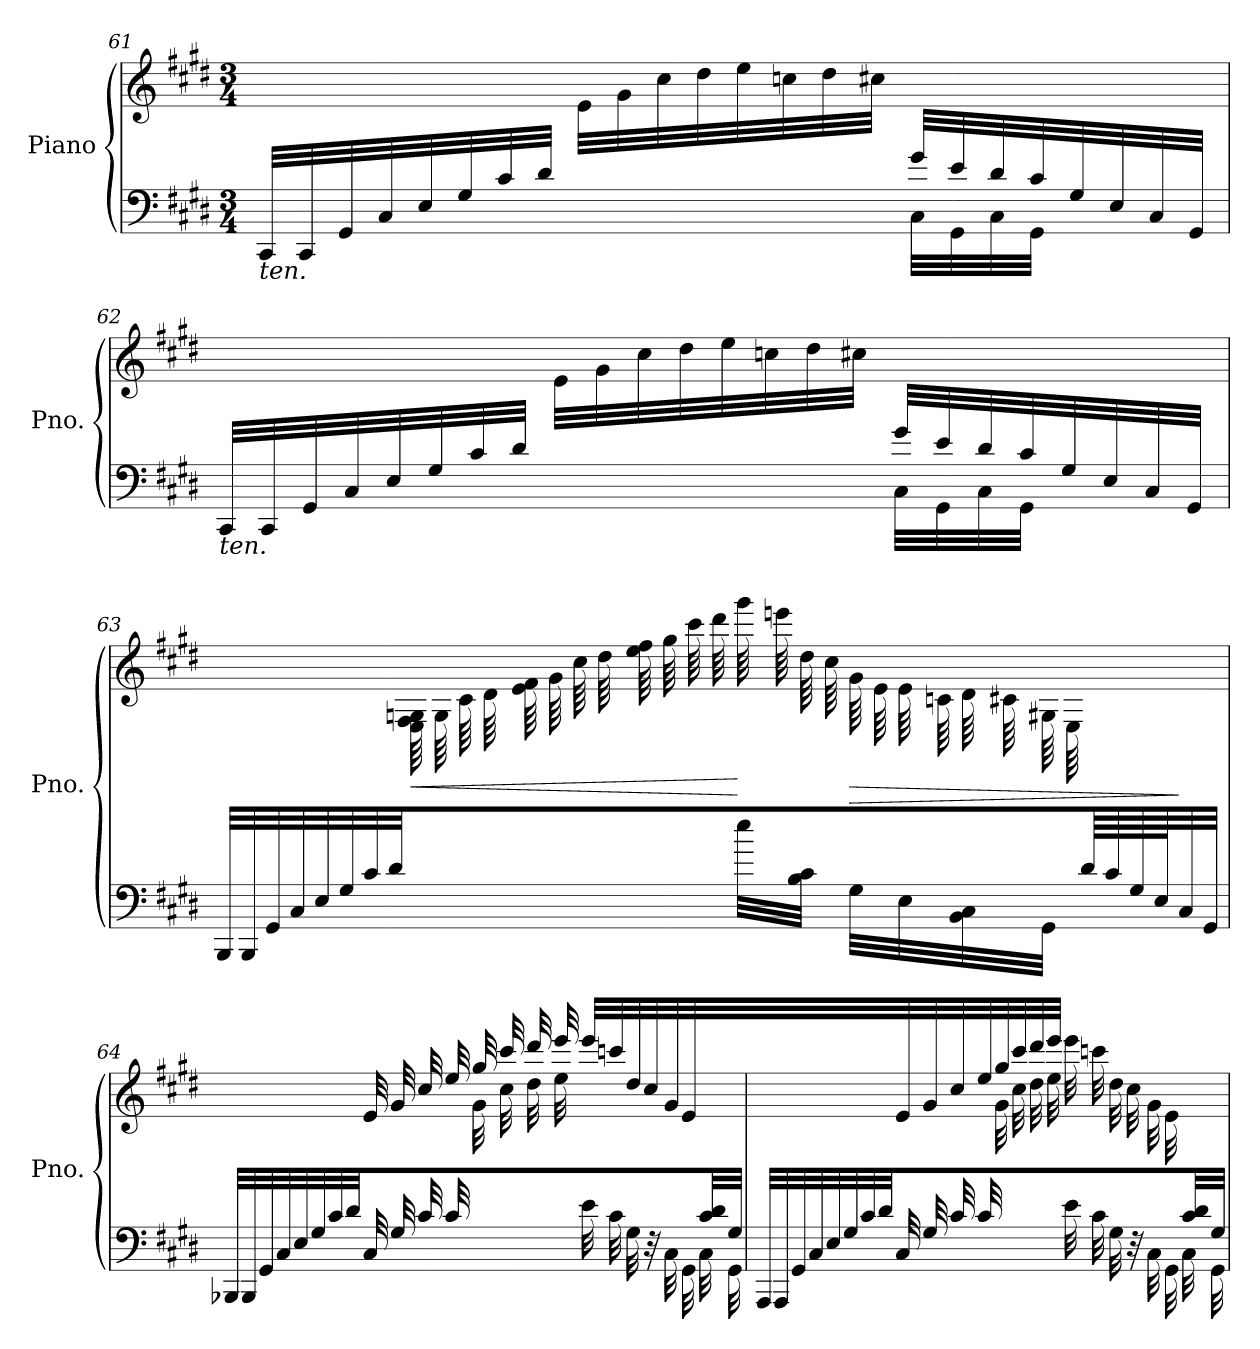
**kern	**kern	**dynam
*part1	*part1	*part1
*staff2	*staff1	*staff1/2
*I"Piano	*	*
*I'Pno.	*	*
!!LO:LB:g=z
*clefF4	*clefG2	*
*k[f#c#g#d#]	*k[f#c#g#d#]	*
*M3/4	*M3/4	*
=61	=61	=61
*^	*^	*
!LO:TX:b:i:t=ten.	!	!	!	!
32CC#/LLL	2ryy	2.ryy	4ryy	.
32CC#/	.	.	.	.
32GG#/	.	.	.	.
32C#/	.	.	.	.
32E/	.	.	.	.
32G#/	.	.	.	.
32c#/	.	.	.	.
32d#/JJJ	.	.	.	.
4ryy	.	.	32e\LLL	.
.	.	.	32g#\	.
.	.	.	32cc#\	.
.	.	.	32dd#\	.
.	.	.	32ee\	.
.	.	.	32ccn\	.
.	.	.	32dd#\	.
.	.	.	32cc#X\JJJ	.
32g#/LLL	32C#\LLL	.	4ryy	.
32e/	32GG#\	.	.	.
32d#/	32C#\	.	.	.
32c#/	32GG#\JJJ	.	.	.
32G#/	8ryy	.	.	.
32E/	.	.	.	.
32C#/	.	.	.	.
32GG#/JJJ	.	.	.	.
=62	=62	=62	=62	=62
!LO:TX:b:i:t=ten.	!	!	!	!
32CC#/LLL	2ryy	2.ryy	4ryy	.
32CC#/	.	.	.	.
32GG#/	.	.	.	.
32C#/	.	.	.	.
32E/	.	.	.	.
32G#/	.	.	.	.
32c#/	.	.	.	.
32d#/JJJ	.	.	.	.
4ryy	.	.	32e\LLL	.
.	.	.	32g#\	.
.	.	.	32cc#\	.
.	.	.	32dd#\	.
.	.	.	32ee\	.
.	.	.	32ccn\	.
.	.	.	32dd#\	.
.	.	.	32cc#X\JJJ	.
32g#/LLL	32C#\LLL	.	4ryy	.
32e/	32GG#\	.	.	.
32d#/	32C#\	.	.	.
32c#/	32GG#\JJJ	.	.	.
32G#/	8ryy	.	.	.
32E/	.	.	.	.
32C#/	.	.	.	.
32GG#/JJJ	.	.	.	.
!!LO:LB:g=z	!!
=63	=63	=63	=63	=63
*	*	*8va	*	*
32BBB/LLL	4.ryy	2.ryy	4ryy	.
32BBB/	.	.	.	.
32GG#/	.	.	.	.
32C#/	.	.	.	.
32E/	.	.	.	.
32G#/	.	.	.	.
32c#/	.	.	.	.
32d#/JJJ	.	.	.	.
!	!	!	!	!LO:HP:b
4.ryy	.	.	64e\ 64f#\ 64gn\LLLL	<
.	.	.	64g\	.
.	.	.	64cc#\	.
.	.	.	64dd#\	.
.	.	.	64ee\ 64ff#\	.
.	.	.	64gg#\	.
.	.	.	64ccc#\	.
.	.	.	64ddd#\	.
.	16ryy	.	64eee\ 64fff#\	.
.	.	.	64ggg#\	.
.	.	.	64cccc#\	.
.	.	.	64dddd#\	.
.	32ee\LLL	.	64gggg#\	[
.	.	.	64eeeen\	.
.	32B\ 32c#\JJJ	.	64ddd#\	.
.	.	.	64ccc#\	.
!	!	!	!	!LO:HP:b
.	32G#\LLL	.	64gg#\	>
.	.	.	64ee\	.
.	32E\	.	64ee\	.
.	.	.	64ccn\	.
.	32BB\ 32C#\	.	64dd#\	.
.	.	.	64cc#X\	.
.	32GG#\JJJ	.	64g#X\	.
.	.	.	64e\	.
*	*	*X8va	*	*
64d#/	8ryy	.	8ryy	.
64c#/	.	.	.	.
64G#/	.	.	.	.
64E/J	.	.	.	.
32C#/	.	.	.	]
32GG#/JJJ	.	.	.	.
!!LO:LB:g=z
=64	=64	=64	=64	=64
*	*	*	*^	*
32BBB-X/LLL	4ryy	2.ryy	4ryy	4.ryy	.
32BBB-/	.	.	.	.	.
32GG#/	.	.	.	.	.
32C#/	.	.	.	.	.
32E/	.	.	.	.	.
32G#/	.	.	.	.	.
32c#/	.	.	.	.	.
32d#/JJJ	.	.	.	.	.
4..ryy	32C#/LLL	.	32e/LLL	.	.
.	32G#/	.	32g#/	.	.
.	32c#/	.	32cc#/	.	.
.	32c#/	.	32ee/	.	.
.	8ryy	.	32gg#/	32g#\	.
.	.	.	32ccc#/	32cc#\	.
.	.	.	32ddd#/	32dd#\	.
.	.	.	32eee/JJJ	32ee\JJJ	.
.	32e\LLL	.	32eee\LLL	4ryy	.
.	32c#\	.	32cccn\	.	.
.	32G#\JJJ	.	32dd#\	.	.
.	32r	.	32cc#\	.	.
.	32C#\LLL	.	32g#\	.	.
.	32GG#\	.	32e\	.	.
32c#/ 32d#/	32C#\	.	16ryy	.	.
32G#/JJJ	32GG#\JJJ	.	.	.	.
=65	=65	=65	=65	=65	=65
32AAA/LLL	4ryy	2.ryy	4ryy	4.ryy	.
32AAA/	.	.	.	.	.
32GG#/	.	.	.	.	.
32C#/	.	.	.	.	.
32E/	.	.	.	.	.
32G#/	.	.	.	.	.
32c#/	.	.	.	.	.
32d#/JJJ	.	.	.	.	.
4..ryy	32C#/LLL	.	32e/LLL	.	.
.	32G#/	.	32g#/	.	.
.	32c#/	.	32cc#/	.	.
.	32c#/	.	32ee/	.	.
.	8ryy	.	32gg#/	32g#\	.
.	.	.	32ccc#/	32cc#\	.
.	.	.	32ddd#/	32dd#\	.
.	.	.	32eee/JJJ	32ee\JJJ	.
.	32e\LLL	.	32eee\LLL	4ryy	.
.	32c#\	.	32cccn\	.	.
.	32G#\JJJ	.	32dd#\	.	.
.	32r	.	32cc#\	.	.
.	32C#\LLL	.	32g#\	.	.
.	32GG#\	.	32e\	.	.
32c#/ 32d#/	32C#\	.	16ryy	.	.
32G#/JJJ	32GG#\JJJ	.	.	.	.
*v	*v	*	*	*	*
*	*v	*v	*v	*
=	=	=
*-	*-	*-
